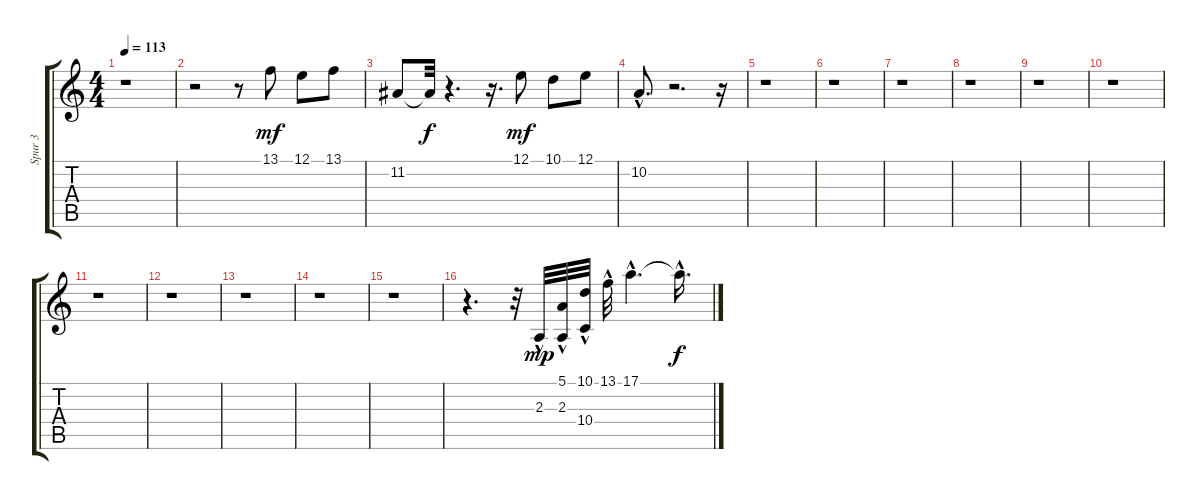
\track ("Spur 3" "Spur 3") {instrument electricpiano2}
\staff {score tabs}
\tuning (E4 B3 G3 D3 A2 E2) {hide}
\ts (4 4)
\tempo 113
\clef g2
\ks c
r.1{dy f} |
r.2 r.8 13.1.8{dy mf} 12.1.8 13.1.8 |
11.2.8 11.2{t}.32{dy f} r.4{d} r.16{d} 12.1.8{dy mf} 10.1.8 12.1.8 |
10.2{hac}.8{d} r.2{d} r.16 |
r.1 |
r.1 |
r.1 |
r.1 |
r.1 |
r.1 |
r.1 |
r.1 |
r.1 |
r.1 |
r.1 |
r.4{d} r.32 2.3{hac}.32{dy mp} (5.1{hac} 2.3{hac}).32 (10.1{hac} 10.4).32 13.1{hac}.32 17.1{hac}.4{d} 17.1{hac t}.16{d dy f}
